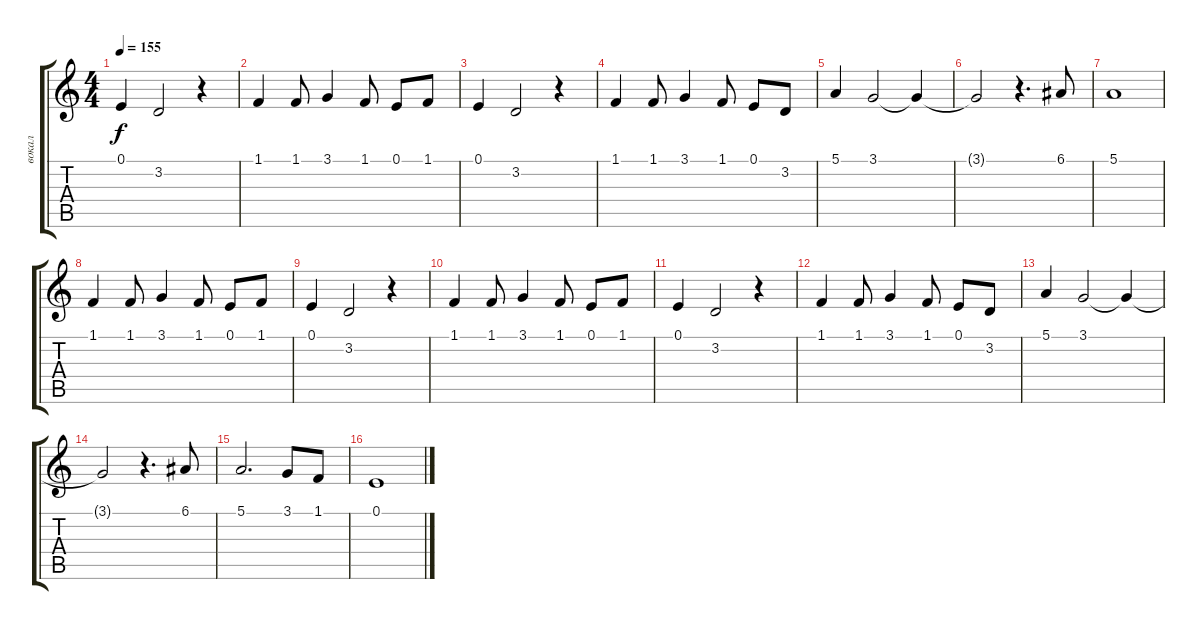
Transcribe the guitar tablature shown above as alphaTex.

\track ("вокал" "вокал") {instrument englishhorn}
\staff {score tabs}
\tuning (E4 B3 G3 D3 A2 E2) {hide}
\ts (4 4)
\tempo 155
\clef g2
\ks c
0.1.4{dy f} 3.2.2 r.4 |
1.1.4 1.1.8 3.1.4 1.1.8 0.1.8 1.1.8 |
0.1.4 3.2.2 r.4 |
1.1.4 1.1.8 3.1.4 1.1.8 0.1.8 3.2.8 |
5.1.4 3.1.2 3.1{t}.4 |
3.1{t}.2 r.4{d} 6.1.8 |
5.1.1 |
1.1.4 1.1.8 3.1.4 1.1.8 0.1.8 1.1.8 |
0.1.4 3.2.2 r.4 |
1.1.4 1.1.8 3.1.4 1.1.8 0.1.8 1.1.8 |
0.1.4 3.2.2 r.4 |
1.1.4 1.1.8 3.1.4 1.1.8 0.1.8 3.2.8 |
5.1.4 3.1.2 3.1{t}.4 |
3.1{t}.2 r.4{d} 6.1.8 |
5.1.2{d} 3.1.8 1.1.8 |
0.1.1
